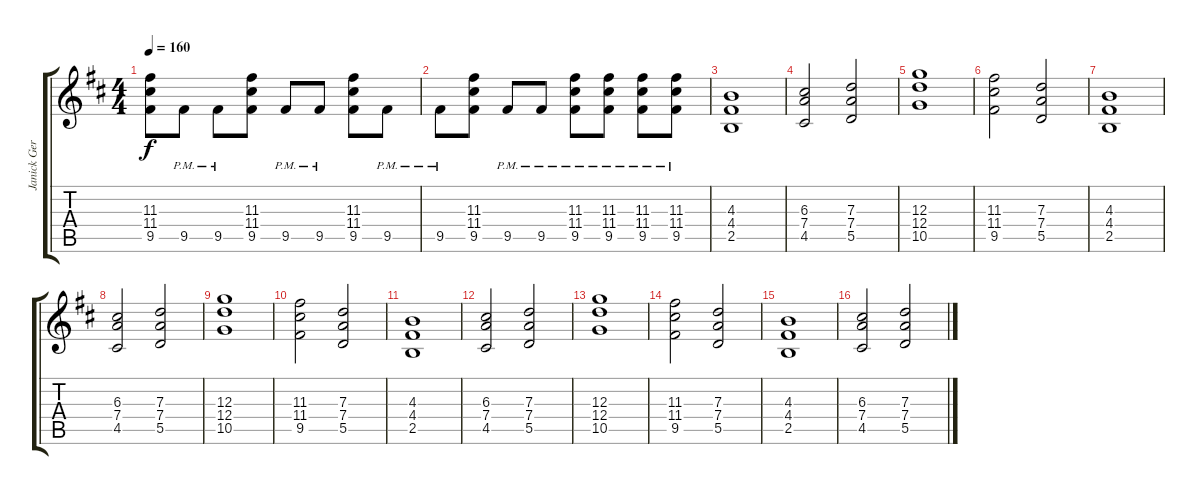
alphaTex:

\track ("Janick Gers" "Janick Ger") {instrument overdrivenguitar}
\staff {score tabs}
\tuning (E4 B3 G3 D3 A2 E2) {hide}
\ts (4 4)
\tempo 160
\clef g2
\ks d
(11.3 11.4 9.5).8{dy f} 9.5{pm}.8 9.5{pm}.8 (11.3 11.4 9.5).8 9.5{pm}.8 9.5{pm}.8 (11.3 11.4 9.5).8 9.5{pm}.8 |
9.5{pm}.8 (11.3 11.4 9.5).8 9.5{pm}.8 9.5{pm}.8 (11.3{pm} 11.4{pm} 9.5{pm}).8 (11.3{pm} 11.4{pm} 9.5{pm}).8 (11.3{pm} 11.4{pm} 9.5{pm}).8 (11.3{pm} 11.4{pm} 9.5{pm}).8 |
(4.3 4.4 2.5).1 |
(6.3 7.4 4.5).2 (7.3 7.4 5.5).2 |
(12.3 12.4 10.5).1 |
(11.3 11.4 9.5).2 (7.3 7.4 5.5).2 |
(4.3 4.4 2.5).1 |
(6.3 7.4 4.5).2 (7.3 7.4 5.5).2 |
(12.3 12.4 10.5).1 |
(11.3 11.4 9.5).2 (7.3 7.4 5.5).2 |
(4.3 4.4 2.5).1 |
(6.3 7.4 4.5).2 (7.3 7.4 5.5).2 |
(12.3 12.4 10.5).1 |
(11.3 11.4 9.5).2 (7.3 7.4 5.5).2 |
(4.3 4.4 2.5).1 |
(6.3 7.4 4.5).2 (7.3 7.4 5.5).2
